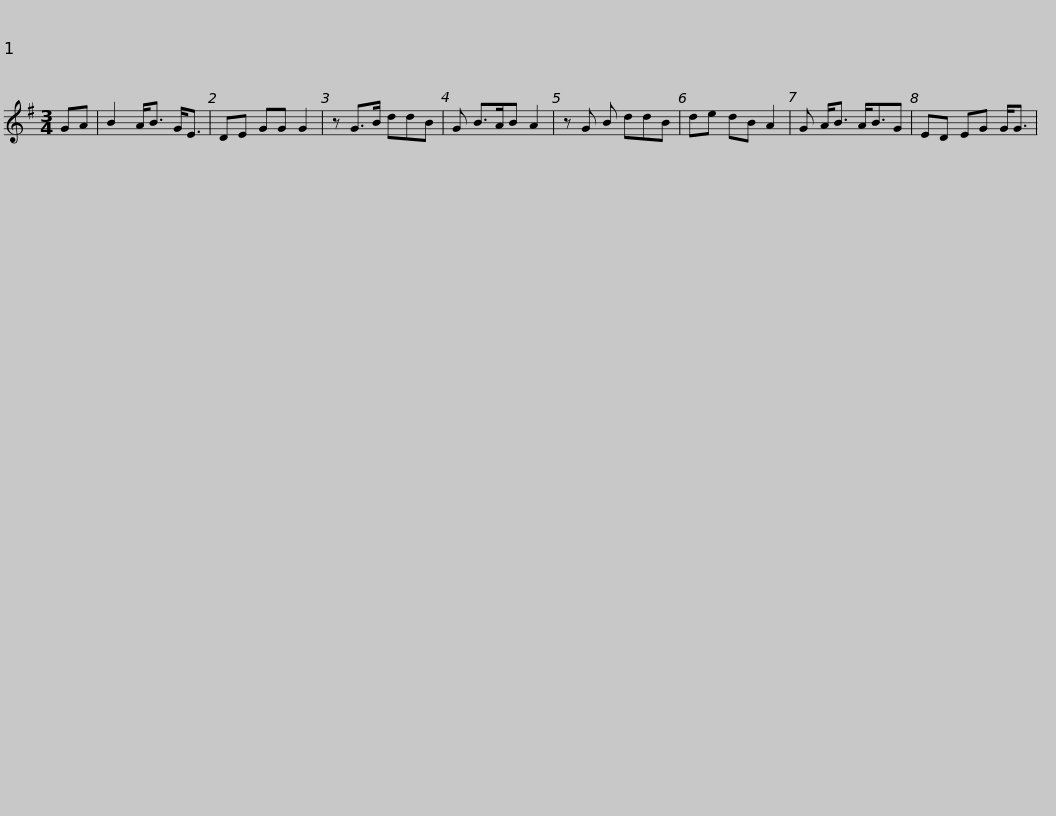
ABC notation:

X:1
L:1/8
M:3/4
I:linebreak $
K:G
V:1 treble
V:1
 GA | B2 A<B G<E | DE GG G2 | z G>B ddB | G B>AB A2 | %5
 z G B ddB | de dB A2 | G A<B A<BG |$ ED EG G<G | %9
